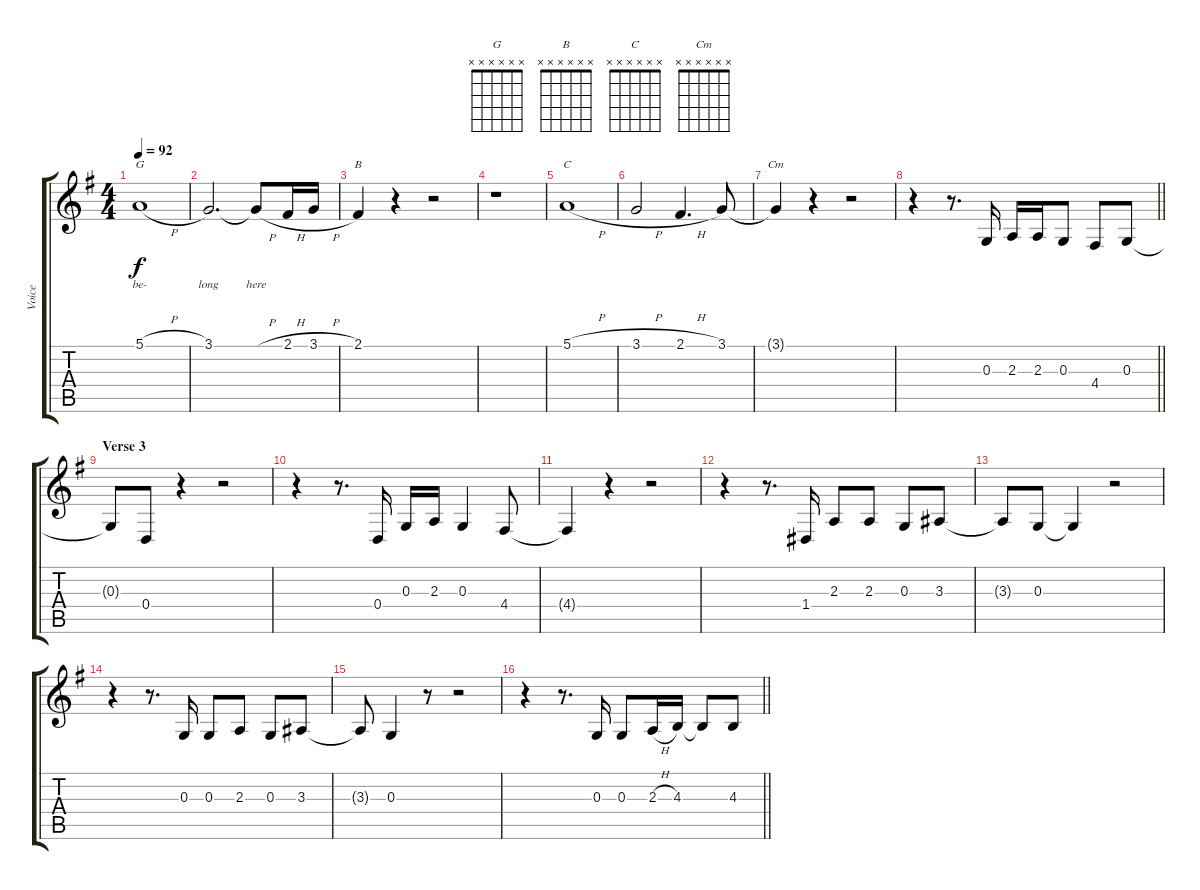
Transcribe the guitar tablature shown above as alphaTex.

\track ("Voice" "Voice") {instrument clarinet}
\staff {score tabs}
\tuning (E4 B3 G3 D3 A2 E2) {hide}
\chord ("G" x x x x x x)
\chord ("B" x x x x x x)
\chord ("C" x x x x x x)
\chord ("Cm" x x x x x x)
\ts (4 4)
\tempo 92
\clef g2
\ks g
5.1{h t}.1{ch "G" lyrics (0 "be-") lyrics (1 "") lyrics (2 "") lyrics (3 "") lyrics (4 "") dy f} |
3.1.2{d lyrics (0 "long") lyrics (1 "") lyrics (2 "") lyrics (3 "") lyrics (4 "")} 3.1{h t}.8{lyrics (0 "here") lyrics (1 "") lyrics (2 "") lyrics (3 "") lyrics (4 "")} 2.1{h}.16 3.1{h}.16 |
2.1.4{ch "B"} r.4 r.2 |
r.1 |
5.1{h}.1{ch "C"} |
3.1{h}.2 2.1{h}.4{d} 3.1.8 |
3.1{t}.4{ch "Cm"} r.4 r.2 |
\barLineRight lightlight
r.4 r.8{d} 0.3.16 2.3.16 2.3.16 0.3.8 4.4.8 0.3.8 |
\section ("" "Verse 3")
0.3{t}.8 0.4.8 r.4 r.2 |
r.4 r.8{d} 0.4.16 0.3.16 2.3.16 0.3.4 4.4.8 |
4.4{t}.4 r.4 r.2 |
r.4 r.8{d} 1.4.16 2.3.8 2.3.8 0.3.8 3.3.8 |
3.3{t}.8 0.3.8 0.3{t}.4 r.2 |
r.4 r.8{d} 0.3.16 0.3.8 2.3.8 0.3.8 3.3.8 |
3.3{t}.8 0.3.4 r.8 r.2 |
\barLineRight lightlight
r.4 r.8{d} 0.3.16 0.3.8 2.3{h}.16 4.3.16 4.3{t}.8 4.3.8
